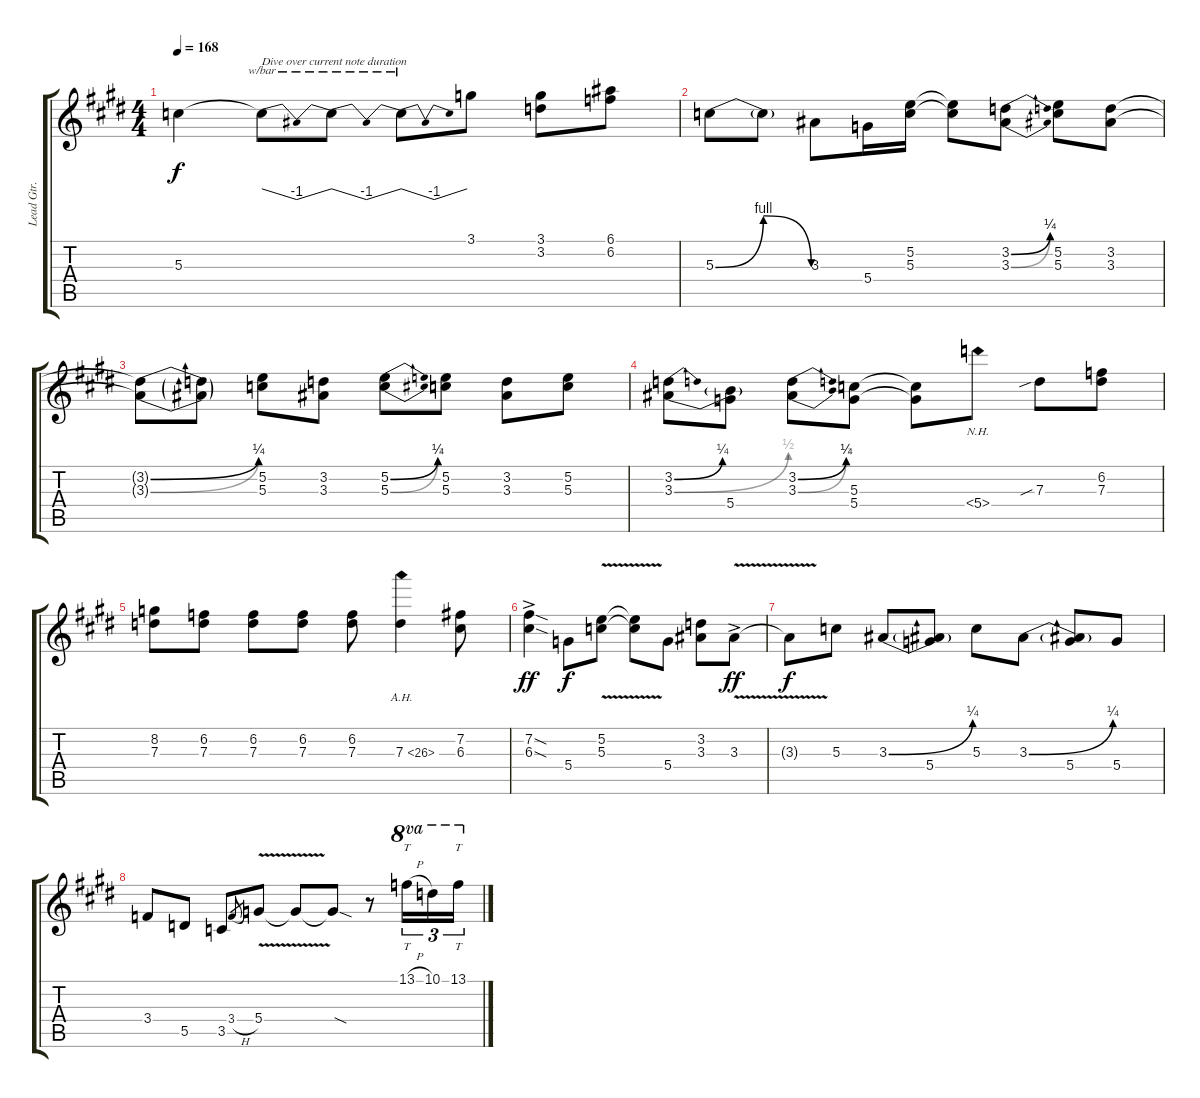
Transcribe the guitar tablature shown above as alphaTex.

\track ("Lead Gtr. (elec.)" "Lead Gtr. ") {instrument distortionguitar}
\staff {score tabs}
\tuning (E4 B3 G3 D3 A2 E2) {hide}
\ts (4 4)
\tempo 168
\clef g2
\ks e
5.3{t}.4{dy f} 5.3{t}.8{tbe (dip default 0 0 30 -4 60 0) txt "Dive over current note duration"} 5.3{t}.8{tbe (dip default 0 0 30 -4 60 0)} 5.3{t}.8{tbe (dip default 0 0 30 -4 60 0)} 3.1.8 (3.1 3.2).8 (6.1 6.2).8 |
5.3{be (bendrelease 0 0 30 4 30 4 60 0)}.8 5.3{t}.8 3.3.8 5.4.16 (5.2 5.3).16 (5.2{t} 5.3{t}).8 (3.2{be (bend 0 0 60 1)} 3.3{be (bend 0 0 60 1)}).8 (5.2 5.3).8 (3.2 3.3).8 |
(3.2{be (bend 0 0 60 1) t} 3.3{be (bend 0 0 60 1) t}).8 (3.2{t} 3.3{t}).8 (5.2 5.3).8 (3.2 3.3).8 (5.2{be (bend 0 0 60 1)} 5.3{be (bend 0 0 60 2)}).8 (5.2 5.3).8 (3.2 3.3).8 (5.2 5.3).8 |
(3.2{be (bend 0 0 60 1)} 3.3{be (bend 0 0 60 2)}).8 (3.3{t} 5.4).8 (3.2{be (bend 0 0 60 1)} 3.3{be (bend 0 0 60 2)}).8 (5.3 5.4).8 (5.3{t} 5.4{t}).8 5.4{nh}.8 7.3{sib}.8 (6.2 7.3).8 |
(8.2 7.3).8 (6.2 7.3).8 (6.2 7.3).8 (6.2 7.3).8 (6.2 7.3).8 7.3{ah 19}.4 (7.2 6.3).8 |
(7.2{sod ac} 6.3{sod ac}).4{dy ff} 5.4.8{dy f} (5.2{v} 5.3{v}).8 (5.2{t} 5.3{t}).8 5.4.8 (3.2 3.3).8 3.3{v ac}.8{dy ff} |
3.3{t}.8{dy f} 5.3.8 3.3{be (bend 0 0 60 1)}.8 (3.3{t} 5.4).8 5.3.8 3.3{be (bend 0 0 60 1)}.8 (3.3{t} 5.4).8 5.4.8 |
3.4.8 5.5.8 3.5.8 3.4{h}.8{gr} 5.4{v}.8 5.4{t}.8 5.4{sod t}.8 r.8 13.1{h}.16{tt tu (3 2) ot 8va} 10.1.16{tu (3 2) ot 8va} 13.1{h}.16{tt tu (3 2) ot 8va}
